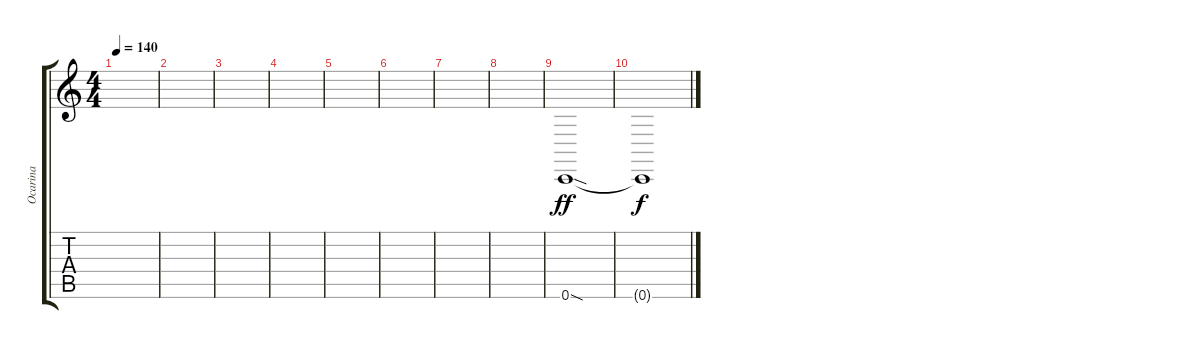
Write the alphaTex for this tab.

\track ("Ocarina" "Ocarina") {instrument ocarina}
\staff {score tabs}
\tuning (D4 A3 F3 C3 G2 C2) {hide}
\ts (4 4)
\tempo 140
\clef g2
\ks c
|
|
|
|
|
|
|
|
0.6{sod}.1{dy ff} |
0.6{t}.1{dy f}
